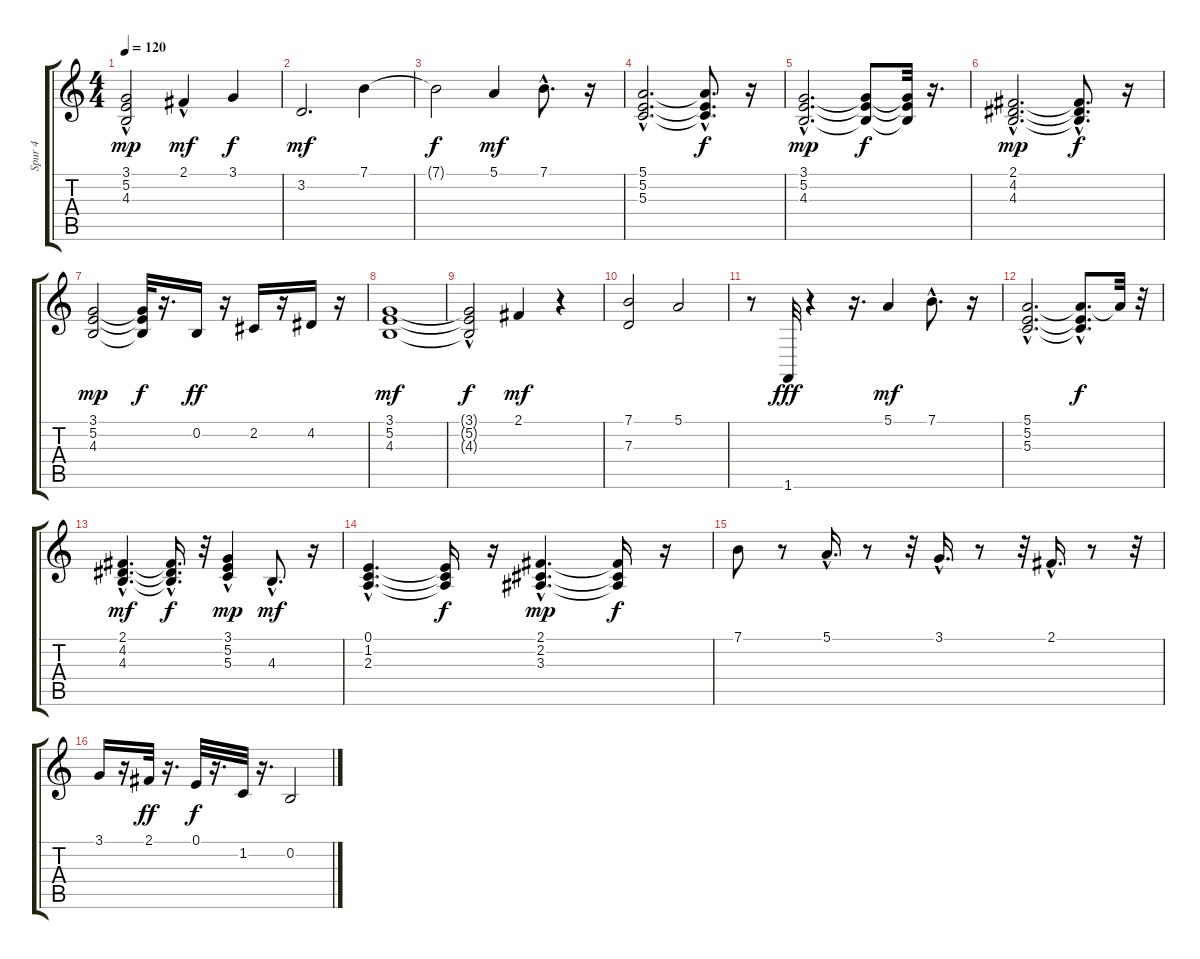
\track ("Spur 4" "Spur 4") {instrument pad5bowed}
\staff {score tabs}
\tuning (E4 B3 G3 D3 A2 E2) {hide}
\ts (4 4)
\tempo 120
\clef g2
\ks c
(3.1 5.2{hac} 4.3).2{dy mp} 2.1{hac}.4{dy mf} 3.1.4{dy f} |
3.2.2{d dy mf} 7.1.4 |
7.1{t}.2{dy f} 5.1.4{dy mf} 7.1{hac}.8{d} r.16 |
(5.1{hac} 5.2{hac} 5.3{hac}).2{d} (5.1{hac t} 5.2{hac t} 5.3{hac t}).8{d dy f} r.16 |
(3.1{hac} 5.2{hac} 4.3{hac}).2{d dy mp} (3.1{t} 5.2{t} 4.3{t}).8{dy f} (3.1{t} 5.2{t} 4.3{t}).32 r.16{d} |
(2.1{hac} 4.2{hac} 4.3{hac}).2{d dy mp} (2.1{hac t} 4.2{hac t} 4.3{t}).8{d dy f} r.16 |
(3.1 5.2 4.3).2{dy mp} (3.1{t} 5.2{t} 4.3{t}).32{dy f} r.16{d} 0.2.16{dy ff} r.16 2.2.16 r.16 4.2.16 r.16 |
(3.1 5.2 4.3).1{dy mf} |
(3.1{t} 5.2{t} 4.3{hac t}).2{dy f} 2.1.4{dy mf} r.4 |
(7.1 7.3).2 5.1.2 |
r.8 1.6.32{dy fff} r.4 r.16{d} 5.1.4{dy mf} 7.1{hac}.8{d} r.16 |
(5.1{hac} 5.2{hac} 5.3{hac}).2{d} (5.1{hac t} 5.2{hac t} 5.3{hac t}).8{d dy f} 5.1{t}.32 r.32 |
(2.1{hac} 4.2{hac} 4.3{hac}).4{d dy mf} (2.1{hac t} 4.2{t} 4.3{t}).16{d dy f} r.32 (3.1{hac} 5.2{hac} 5.3{hac}).4{dy mp} 4.3{hac}.8{d dy mf} r.16 |
(0.1{hac} 1.2{hac} 2.3{hac}).4{d} (0.1{t} 1.2{t} 2.3{t}).16{dy f} r.16 (2.1{hac} 2.2{hac} 3.3{hac}).4{d dy mp} (2.1{t} 2.2{t} 3.3{t}).16{dy f} r.16 |
7.1.8 r.8 5.1{hac}.16{d} r.8 r.32 3.1{hac}.16{d} r.8 r.32 2.1{hac}.16{d} r.8 r.32 |
3.1.16 r.16 2.1.32{dy ff} r.16{d} 0.1.32{dy f} r.16{d} 1.2.32 r.16{d} 0.2.2
